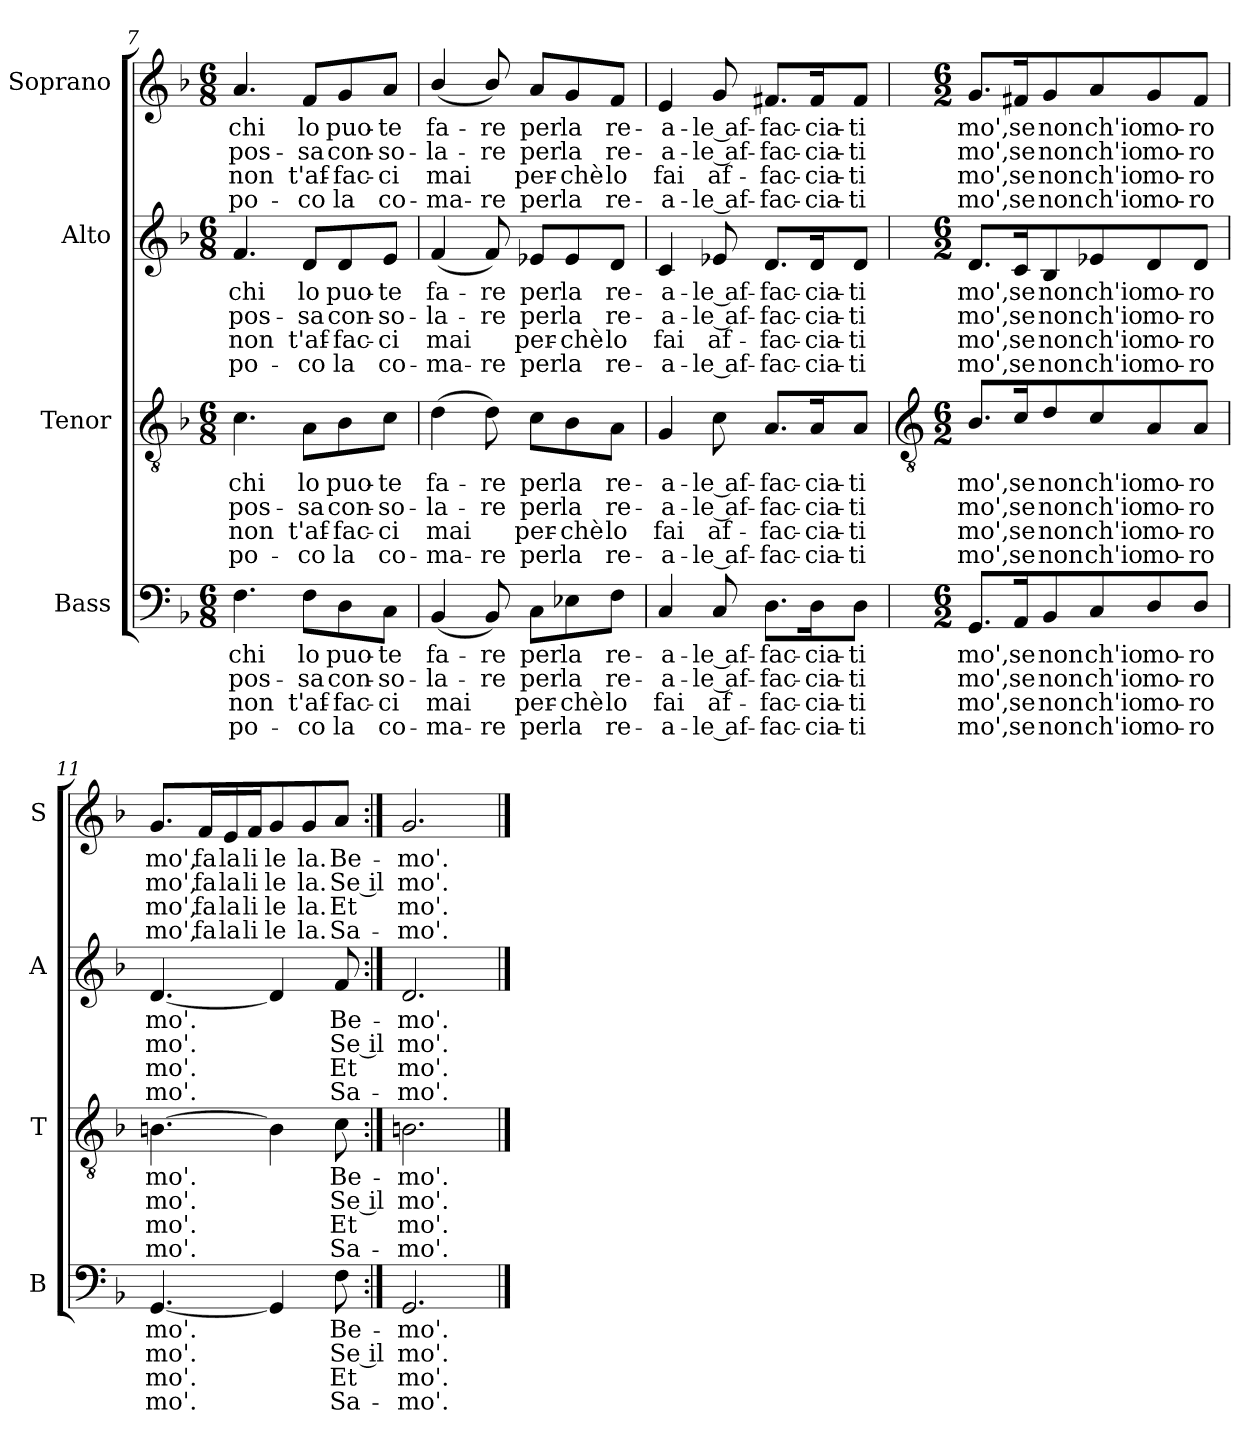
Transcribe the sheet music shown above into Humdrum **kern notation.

**kern	**text	**text	**text	**text	**kern	**text	**text	**text	**text	**kern	**text	**text	**text	**text	**kern	**text	**text	**text	**text
*part4	*part4	*part4	*part4	*part4	*part3	*part3	*part3	*part3	*part3	*part2	*part2	*part2	*part2	*part2	*part1	*part1	*part1	*part1	*part1
*staff4	*staff4	*staff4	*staff4	*staff4	*staff3	*staff3	*staff3	*staff3	*staff3	*staff2	*staff2	*staff2	*staff2	*staff2	*staff1	*staff1	*staff1	*staff1	*staff1
*I"Bass	*	*	*	*	*I"Tenor	*	*	*	*	*I"Alto	*	*	*	*	*I"Soprano	*	*	*	*
*I'B	*	*	*	*	*I'T	*	*	*	*	*I'A	*	*	*	*	*I'S	*	*	*	*
!!LO:LB:g=z
*clefF4	*	*	*	*	*clefGv2	*	*	*	*	*clefG2	*	*	*	*	*clefG2	*	*	*	*
*k[b-]	*	*	*	*	*k[b-]	*	*	*	*	*k[b-]	*	*	*	*	*k[b-]	*	*	*	*
*F:	*	*	*	*	*F:	*	*	*	*	*F:	*	*	*	*	*F:	*	*	*	*
*M6/8	*	*	*	*	*M6/8	*	*	*	*	*M6/8	*	*	*	*	*M6/8	*	*	*	*
=7	=7	=7	=7	=7	=7	=7	=7	=7	=7	=7	=7	=7	=7	=7	=7	=7	=7	=7	=7
!	!LO:LY:b	!LO:LY:b	!LO:LY:b	!LO:LY:b	!	!LO:LY:b	!LO:LY:b	!LO:LY:b	!LO:LY:b	!	!LO:LY:b	!LO:LY:b	!LO:LY:b	!LO:LY:b	!	!LO:LY:b	!LO:LY:b	!LO:LY:b	!LO:LY:b
4.F	chi	pos-	-non	po-	4.c	chi	pos-	-non	po-	4.f	chi	pos-	-non	po-	4.a	chi	pos-	-non	po-
!	!LO:LY:b	!LO:LY:b	!LO:LY:b	!LO:LY:b	!	!LO:LY:b	!LO:LY:b	!LO:LY:b	!LO:LY:b	!	!LO:LY:b	!LO:LY:b	!LO:LY:b	!LO:LY:b	!	!LO:LY:b	!LO:LY:b	!LO:LY:b	!LO:LY:b
8F\L	-lo	sa	t'af-	-co	8A\L	-lo	sa	t'af-	-co	8d/L	-lo	sa	t'af-	-co	8f/L	-lo	sa	t'af-	-co
!	!LO:LY:b	!LO:LY:b	!LO:LY:b	!LO:LY:b	!	!LO:LY:b	!LO:LY:b	!LO:LY:b	!LO:LY:b	!	!LO:LY:b	!LO:LY:b	!LO:LY:b	!LO:LY:b	!	!LO:LY:b	!LO:LY:b	!LO:LY:b	!LO:LY:b
8D\	puo-	-con-	-fac-	-la	8B-\	puo-	-con-	-fac-	-la	8d/	puo-	-con-	-fac-	-la	8g/	puo-	-con-	-fac-	-la
!	!LO:LY:b	!LO:LY:b	!LO:LY:b	!LO:LY:b	!	!LO:LY:b	!LO:LY:b	!LO:LY:b	!LO:LY:b	!	!LO:LY:b	!LO:LY:b	!LO:LY:b	!LO:LY:b	!	!LO:LY:b	!LO:LY:b	!LO:LY:b	!LO:LY:b
8C\J	te	so-	-ci	co-	8c\J	te	so-	-ci	co-	8e/J	te	so-	-ci	co-	8a/J	te	so-	-ci	co-
=8	=8	=8	=8	=8	=8	=8	=8	=8	=8	=8	=8	=8	=8	=8	=8	=8	=8	=8	=8
!	!LO:LY:b	!LO:LY:b	!LO:LY:b	!LO:LY:b	!	!LO:LY:b	!LO:LY:b	!LO:LY:b	!LO:LY:b	!	!LO:LY:b	!LO:LY:b	!LO:LY:b	!LO:LY:b	!	!LO:LY:b	!LO:LY:b	!LO:LY:b	!LO:LY:b
(<4BB-	-fa-	-la-	-mai	ma-	(>4d	-fa-	-la-	-mai	ma-	(<4f	-fa-	-la-	-mai	ma-	(<4b-/	-fa-	-la-	-mai	ma-
!	!LO:LY:b	!LO:LY:b	!	!LO:LY:b	!	!LO:LY:b	!LO:LY:b	!	!LO:LY:b	!	!LO:LY:b	!LO:LY:b	!	!LO:LY:b	!	!LO:LY:b	!LO:LY:b	!	!LO:LY:b
8BB-)	-re	re	.	re	8d)	-re	re	.	re	8f)	-re	re	.	re	8b-/)	-re	re	.	re
!	!LO:LY:b	!LO:LY:b	!LO:LY:b	!LO:LY:b	!	!LO:LY:b	!LO:LY:b	!LO:LY:b	!LO:LY:b	!	!LO:LY:b	!LO:LY:b	!LO:LY:b	!LO:LY:b	!	!LO:LY:b	!LO:LY:b	!LO:LY:b	!LO:LY:b
8C\L	per	per	per-	-per	8c\L	per	per	per-	-per	8e-X/L	per	per	per-	-per	8a/L	per	per	per-	-per
!	!LO:LY:b	!LO:LY:b	!LO:LY:b	!LO:LY:b	!	!LO:LY:b	!LO:LY:b	!LO:LY:b	!LO:LY:b	!	!LO:LY:b	!LO:LY:b	!LO:LY:b	!LO:LY:b	!	!LO:LY:b	!LO:LY:b	!LO:LY:b	!LO:LY:b
8E-X\	la	la	chè	la	8B-\	la	la	chè	la	8e-/	la	la	chè	la	8g/	la	la	chè	la
!	!LO:LY:b	!LO:LY:b	!LO:LY:b	!LO:LY:b	!	!LO:LY:b	!LO:LY:b	!LO:LY:b	!LO:LY:b	!	!LO:LY:b	!LO:LY:b	!LO:LY:b	!LO:LY:b	!	!LO:LY:b	!LO:LY:b	!LO:LY:b	!LO:LY:b
8F\J	re-	-re-	-lo	re-	8A\J	re-	-re-	-lo	re-	8d/J	re-	-re-	-lo	re-	8f/J	re-	-re-	-lo	re-
=9	=9	=9	=9	=9	=9	=9	=9	=9	=9	=9	=9	=9	=9	=9	=9	=9	=9	=9	=9
!	!LO:LY:b	!LO:LY:b	!LO:LY:b	!LO:LY:b	!	!LO:LY:b	!LO:LY:b	!LO:LY:b	!LO:LY:b	!	!LO:LY:b	!LO:LY:b	!LO:LY:b	!LO:LY:b	!	!LO:LY:b	!LO:LY:b	!LO:LY:b	!LO:LY:b
4C	-a-	-a-	-fai	a-	4G	-a-	-a-	-fai	a-	4c	-a-	-a-	-fai	a-	4e	-a-	-a-	-fai	a-
!	!LO:LY:b	!LO:LY:b	!LO:LY:b	!LO:LY:b	!	!LO:LY:b	!LO:LY:b	!LO:LY:b	!LO:LY:b	!	!LO:LY:b	!LO:LY:b	!LO:LY:b	!LO:LY:b	!	!LO:LY:b	!LO:LY:b	!LO:LY:b	!LO:LY:b
8C	-le af-	-le af-	-af-	-le af-	8c	-le af-	-le af-	-af-	-le af-	8e-X	-le af-	-le af-	-af-	-le af-	8g	-le af-	-le af-	-af-	-le af-
!	!LO:LY:b	!LO:LY:b	!LO:LY:b	!LO:LY:b	!	!LO:LY:b	!LO:LY:b	!LO:LY:b	!LO:LY:b	!	!LO:LY:b	!LO:LY:b	!LO:LY:b	!LO:LY:b	!	!LO:LY:b	!LO:LY:b	!LO:LY:b	!LO:LY:b
8.D\L	-fac-	-fac-	-fac-	-fac-	8.A/L	-fac-	-fac-	-fac-	-fac-	8.d/L	-fac-	-fac-	-fac-	-fac-	8.f#X/L	-fac-	-fac-	-fac-	-fac-
!	!LO:LY:b	!LO:LY:b	!LO:LY:b	!LO:LY:b	!	!LO:LY:b	!LO:LY:b	!LO:LY:b	!LO:LY:b	!	!LO:LY:b	!LO:LY:b	!LO:LY:b	!LO:LY:b	!	!LO:LY:b	!LO:LY:b	!LO:LY:b	!LO:LY:b
16D\K	-cia-	-cia-	-cia-	-cia-	16A/K	-cia-	-cia-	-cia-	-cia-	16d/K	-cia-	-cia-	-cia-	-cia-	16f#/K	-cia-	-cia-	-cia-	-cia-
!	!LO:LY:b	!LO:LY:b	!LO:LY:b	!LO:LY:b	!	!LO:LY:b	!LO:LY:b	!LO:LY:b	!LO:LY:b	!	!LO:LY:b	!LO:LY:b	!LO:LY:b	!LO:LY:b	!	!LO:LY:b	!LO:LY:b	!LO:LY:b	!LO:LY:b
8D\J	-ti	ti	ti	ti	8A/J	-ti	ti	ti	ti	8d/J	-ti	ti	ti	ti	8f#/J	-ti	ti	ti	ti
!!LO:LB:g=z
=10	=10	=10	=10	=10	=10	=10	=10	=10	=10	=10	=10	=10	=10	=10	=10	=10	=10	=10	=10
*	*	*	*	*	*clefGv2	*	*	*	*	*	*	*	*	*	*	*	*	*	*
*M6/2	*	*	*	*	*M6/2	*	*	*	*	*M6/2	*	*	*	*	*M6/2	*	*	*	*
!	!LO:LY:b	!LO:LY:b	!LO:LY:b	!LO:LY:b	!	!LO:LY:b	!LO:LY:b	!LO:LY:b	!LO:LY:b	!	!LO:LY:b	!LO:LY:b	!LO:LY:b	!LO:LY:b	!	!LO:LY:b	!LO:LY:b	!LO:LY:b	!LO:LY:b
8.GG/L	mo',	mo',	mo',	mo',	8.B-/L	mo',	mo',	mo',	mo',	8.d/L	mo',	mo',	mo',	mo',	8.g/L	mo',	mo',	mo',	mo',
!	!LO:LY:b	!LO:LY:b	!LO:LY:b	!LO:LY:b	!	!LO:LY:b	!LO:LY:b	!LO:LY:b	!LO:LY:b	!	!LO:LY:b	!LO:LY:b	!LO:LY:b	!LO:LY:b	!	!LO:LY:b	!LO:LY:b	!LO:LY:b	!LO:LY:b
16AA/K	se	se	se	se	16c/K	se	se	se	se	16c/K	se	se	se	se	16f#X/K	se	se	se	se
!	!LO:LY:b	!LO:LY:b	!LO:LY:b	!LO:LY:b	!	!LO:LY:b	!LO:LY:b	!LO:LY:b	!LO:LY:b	!	!LO:LY:b	!LO:LY:b	!LO:LY:b	!LO:LY:b	!	!LO:LY:b	!LO:LY:b	!LO:LY:b	!LO:LY:b
8BB-/	non	non	non	non	8d/	non	non	non	non	8B-/	non	non	non	non	8g/	non	non	non	non
!	!LO:LY:b	!LO:LY:b	!LO:LY:b	!LO:LY:b	!	!LO:LY:b	!LO:LY:b	!LO:LY:b	!LO:LY:b	!	!LO:LY:b	!LO:LY:b	!LO:LY:b	!LO:LY:b	!	!LO:LY:b	!LO:LY:b	!LO:LY:b	!LO:LY:b
8C/	ch'io	ch'io	ch'io	ch'io	8c/	ch'io	ch'io	ch'io	ch'io	8e-X/	ch'io	ch'io	ch'io	ch'io	8a/	ch'io	ch'io	ch'io	ch'io
!	!LO:LY:b	!LO:LY:b	!LO:LY:b	!LO:LY:b	!	!LO:LY:b	!LO:LY:b	!LO:LY:b	!LO:LY:b	!	!LO:LY:b	!LO:LY:b	!LO:LY:b	!LO:LY:b	!	!LO:LY:b	!LO:LY:b	!LO:LY:b	!LO:LY:b
8D/	mo-	-mo-	-mo-	-mo-	8A/	mo-	-mo-	-mo-	-mo-	8d/	mo-	-mo-	-mo-	-mo-	8g/	mo-	-mo-	-mo-	-mo-
!	!LO:LY:b	!LO:LY:b	!LO:LY:b	!LO:LY:b	!	!LO:LY:b	!LO:LY:b	!LO:LY:b	!LO:LY:b	!	!LO:LY:b	!LO:LY:b	!LO:LY:b	!LO:LY:b	!	!LO:LY:b	!LO:LY:b	!LO:LY:b	!LO:LY:b
8D/J	-ro	ro	ro	ro	8A/J	-ro	ro	ro	ro	8d/J	-ro	ro	ro	ro	8f#/J	-ro	ro	ro	ro
=11	=11	=11	=11	=11	=11	=11	=11	=11	=11	=11	=11	=11	=11	=11	=11	=11	=11	=11	=11
!	!LO:LY:b	!LO:LY:b	!LO:LY:b	!LO:LY:b	!	!LO:LY:b	!LO:LY:b	!LO:LY:b	!LO:LY:b	!	!LO:LY:b	!LO:LY:b	!LO:LY:b	!LO:LY:b	!	!LO:LY:b	!LO:LY:b	!LO:LY:b	!LO:LY:b
[4.GG	mo'.	mo'.	mo'.	mo'.	[4.Bn	mo'.	mo'.	mo'.	mo'.	[4.d	mo'.	mo'.	mo'.	mo'.	8.g/L	mo',	mo',	mo',	mo',
!	!	!	!	!	!	!	!	!	!	!	!	!	!	!	!	!LO:LY:b	!LO:LY:b	!LO:LY:b	!LO:LY:b
.	.	.	.	.	.	.	.	.	.	.	.	.	.	.	16f/L	fa	fa	fa	fa
!	!	!	!	!	!	!	!	!	!	!	!	!	!	!	!	!LO:LY:b	!LO:LY:b	!LO:LY:b	!LO:LY:b
.	.	.	.	.	.	.	.	.	.	.	.	.	.	.	16e/	la	la	la	la
!	!	!	!	!	!	!	!	!	!	!	!	!	!	!	!	!LO:LY:b	!LO:LY:b	!LO:LY:b	!LO:LY:b
.	.	.	.	.	.	.	.	.	.	.	.	.	.	.	16f/J	li	li	li	li
!	!	!	!	!	!	!	!	!	!	!	!	!	!	!	!	!LO:LY:b	!LO:LY:b	!LO:LY:b	!LO:LY:b
4GG]	.	.	.	.	4B]	.	.	.	.	4d]	.	.	.	.	8g/	le	le	le	le
!	!	!	!	!	!	!	!	!	!	!	!	!	!	!	!	!LO:LY:b	!LO:LY:b	!LO:LY:b	!LO:LY:b
.	.	.	.	.	.	.	.	.	.	.	.	.	.	.	8g/	la.	la.	la.	la.
!	!LO:LY:b	!LO:LY:b	!LO:LY:b	!LO:LY:b	!	!LO:LY:b	!LO:LY:b	!LO:LY:b	!LO:LY:b	!	!LO:LY:b	!LO:LY:b	!LO:LY:b	!LO:LY:b	!	!LO:LY:b	!LO:LY:b	!LO:LY:b	!LO:LY:b
8F	Be-	Se il	Et	Sa-	8c	Be-	Se il	Et	Sa-	8f	Be-	Se il	Et	Sa-	8a/J	Be-	Se il	Et	Sa-
=12:|!	=12:|!	=12:|!	=12:|!	=12:|!	=12:|!	=12:|!	=12:|!	=12:|!	=12:|!	=12:|!	=12:|!	=12:|!	=12:|!	=12:|!	=12:|!	=12:|!	=12:|!	=12:|!	=12:|!
!	!LO:LY:b	!LO:LY:b	!LO:LY:b	!LO:LY:b	!	!LO:LY:b	!LO:LY:b	!LO:LY:b	!LO:LY:b	!	!LO:LY:b	!LO:LY:b	!LO:LY:b	!LO:LY:b	!	!LO:LY:b	!LO:LY:b	!LO:LY:b	!LO:LY:b
2.GG	mo'.	mo'.	mo'.	mo'.	2.Bn	mo'.	mo'.	mo'.	mo'.	2.d	mo'.	mo'.	mo'.	mo'.	2.g	mo'.	mo'.	mo'.	mo'.
==	==	==	==	==	==	==	==	==	==	==	==	==	==	==	==	==	==	==	==
*-	*-	*-	*-	*-	*-	*-	*-	*-	*-	*-	*-	*-	*-	*-	*-	*-	*-	*-	*-
